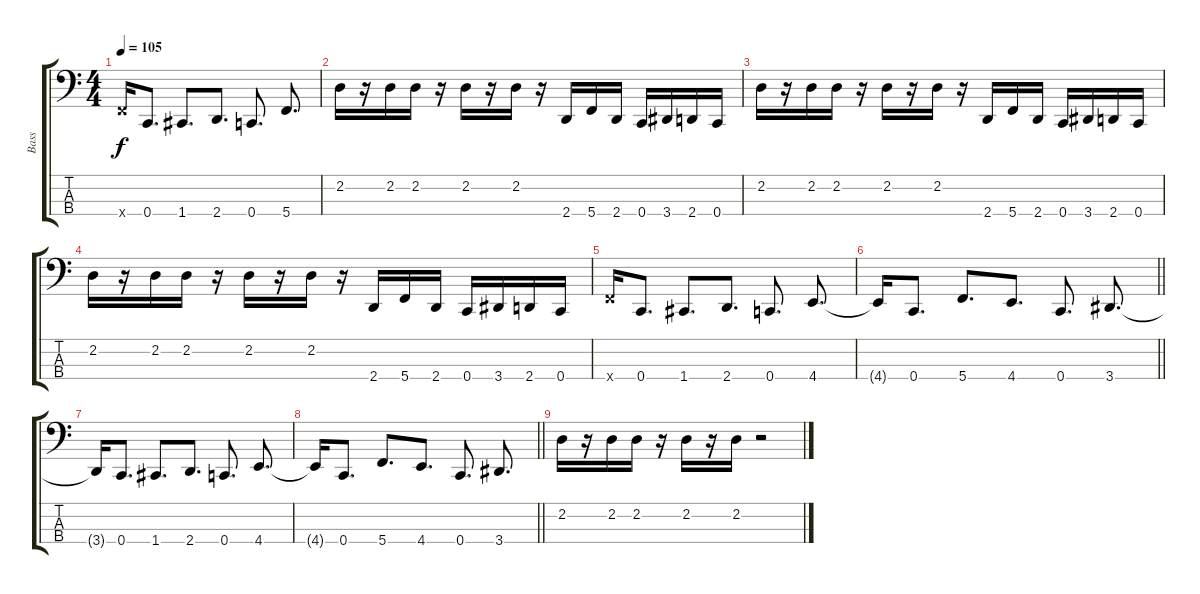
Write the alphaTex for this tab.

\track ("Bass" "Bass") {instrument electricbassfinger}
\staff {score tabs}
\tuning (F2 C2 G1 C1) {hide}
\ts (4 4)
\tempo 105
\clef f4
\ks c
5.4{x}.16{dy f} 0.4.8{d} 1.4.8{d} 2.4.8{d} 0.4.8{d} 5.4.8{d} |
2.2.16 r.16 2.2.16 2.2.16 r.16 2.2.16 r.16 2.2.16 r.16 2.4.16 5.4.16 2.4.16 0.4.16 3.4.16 2.4.16 0.4.16 |
2.2.16 r.16 2.2.16 2.2.16 r.16 2.2.16 r.16 2.2.16 r.16 2.4.16 5.4.16 2.4.16 0.4.16 3.4.16 2.4.16 0.4.16 |
2.2.16 r.16 2.2.16 2.2.16 r.16 2.2.16 r.16 2.2.16 r.16 2.4.16 5.4.16 2.4.16 0.4.16 3.4.16 2.4.16 0.4.16 |
5.4{x}.16 0.4.8{d} 1.4.8{d} 2.4.8{d} 0.4.8{d} 4.4.8{d} |
\barLineRight lightlight
4.4{t}.16 0.4.8{d} 5.4.8{d} 4.4.8{d} 0.4.8{d} 3.4.8{d} |
3.4{t}.16 0.4.8{d} 1.4.8{d} 2.4.8{d} 0.4.8{d} 4.4.8{d} |
\barLineRight lightlight
4.4{t}.16 0.4.8{d} 5.4.8{d} 4.4.8{d} 0.4.8{d} 3.4.8{d} |
2.2.16 r.16 2.2.16 2.2.16 r.16 2.2.16 r.16 2.2.16 r.2
